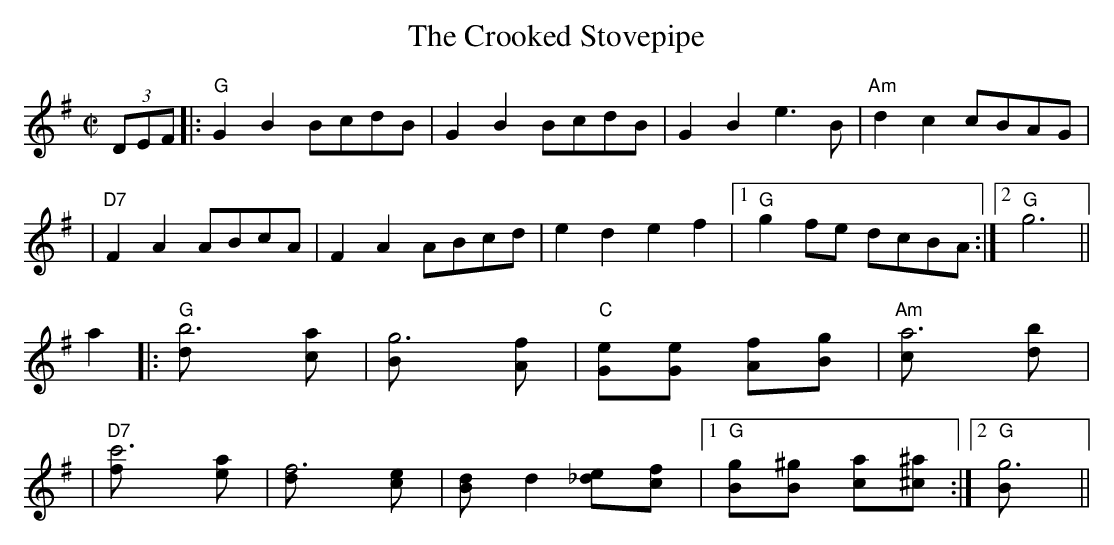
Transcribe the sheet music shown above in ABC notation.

X:1
T:The Crooked Stovepipe
M: C|
L:1/8
K:G
 (3DEF \
|: "G"G2B2 BcdB | G2B2 BcdB | G2B2 e3B  | "Am"d2c2 cBAG |
| "D7"F2A2 ABcA | F2A2 ABcd | e2d2 e2f2 |1 "G"g2fe dcBA :|2 "G"g6 ||
 a2 \
|: "G"[b6d] [a2c] | [g6B] [f2A] | "C"[e2G][e2G] [f2A][g2B] | "Am"[a6c] [b2d] |
| "D7"[c'6f] [a2e] | [f6d] [e2c] | [d2B]d2 [e2_d][f2c] |1 "G"[g2B][^g2B] [a2c][^a2^c] :|2 "G"[g6B] ||
